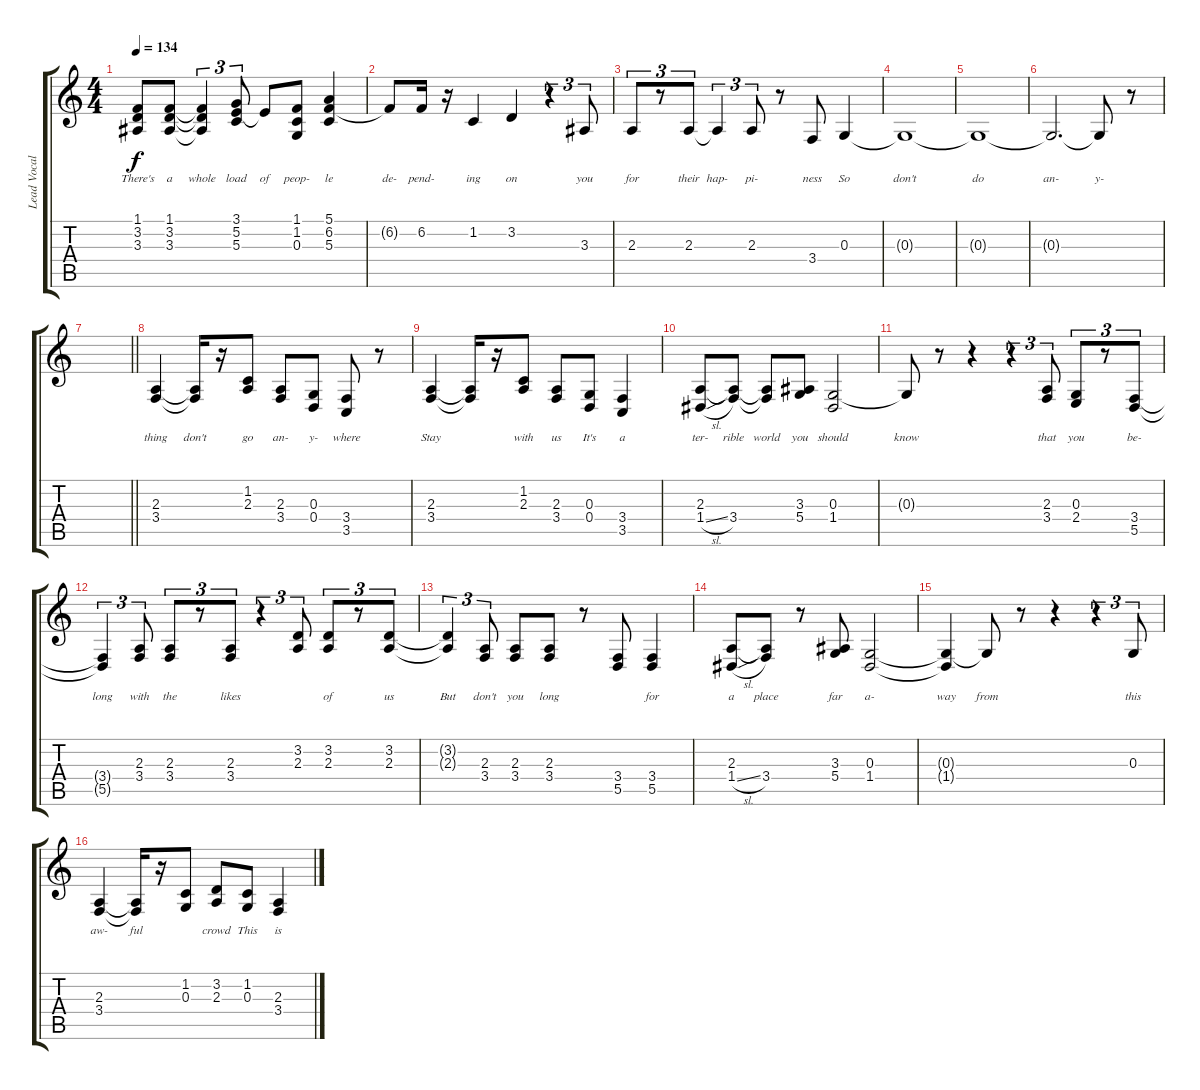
\track ("Lead Vocals" "Lead Vocal") {instrument voiceoohs}
\staff {score tabs}
\tuning (E4 B3 G3 D3 A2 E2) {hide}
\ts (4 4)
\tempo 134
\clef g2
\ks c
(1.1 3.2 3.3).8{lyrics (0 "There's") lyrics (1 "") lyrics (2 "") lyrics (3 "") lyrics (4 "") dy f} (1.1 3.2 3.3).8{lyrics (0 "a") lyrics (1 "") lyrics (2 "") lyrics (3 "") lyrics (4 "")} (1.1{t} 3.2{t} 3.3{t}).4{tu (3 2) lyrics (0 "whole") lyrics (1 "") lyrics (2 "") lyrics (3 "") lyrics (4 "")} (3.1 5.2 5.3).8{tu (3 2) lyrics (0 "load") lyrics (1 "") lyrics (2 "") lyrics (3 "") lyrics (4 "")} 5.2{t}.8{lyrics (0 "of") lyrics (1 "") lyrics (2 "") lyrics (3 "") lyrics (4 "")} (1.1 1.2 0.3).8{lyrics (0 "peop-") lyrics (1 "") lyrics (2 "") lyrics (3 "") lyrics (4 "")} (5.1 6.2 5.3).4{lyrics (0 "le") lyrics (1 "") lyrics (2 "") lyrics (3 "") lyrics (4 "")} |
6.2{t}.8{lyrics (0 "de-") lyrics (1 "") lyrics (2 "") lyrics (3 "") lyrics (4 "")} 6.2.16{lyrics (0 "pend-") lyrics (1 "") lyrics (2 "") lyrics (3 "") lyrics (4 "")} r.16 1.2.4{lyrics (0 "ing") lyrics (1 "") lyrics (2 "") lyrics (3 "") lyrics (4 "")} 3.2.4{lyrics (0 "on") lyrics (1 "") lyrics (2 "") lyrics (3 "") lyrics (4 "")} r.4{tu (3 2)} 3.3.8{tu (3 2) lyrics (0 "you") lyrics (1 "") lyrics (2 "") lyrics (3 "") lyrics (4 "")} |
2.3.8{tu (3 2) lyrics (0 "for") lyrics (1 "") lyrics (2 "") lyrics (3 "") lyrics (4 "")} r.8{tu (3 2)} 2.3.8{tu (3 2) lyrics (0 "their") lyrics (1 "") lyrics (2 "") lyrics (3 "") lyrics (4 "")} 2.3{t}.4{tu (3 2) lyrics (0 "hap-") lyrics (1 "") lyrics (2 "") lyrics (3 "") lyrics (4 "")} 2.3.8{tu (3 2) lyrics (0 "pi-") lyrics (1 "") lyrics (2 "") lyrics (3 "") lyrics (4 "")} r.8 3.4.8{lyrics (0 "ness") lyrics (1 "") lyrics (2 "") lyrics (3 "") lyrics (4 "")} 0.3.4{lyrics (0 "So") lyrics (1 "") lyrics (2 "") lyrics (3 "") lyrics (4 "")} |
0.3{t}.1{lyrics (0 "don't") lyrics (1 "") lyrics (2 "") lyrics (3 "") lyrics (4 "")} |
0.3{t}.1{lyrics (0 "do") lyrics (1 "") lyrics (2 "") lyrics (3 "") lyrics (4 "")} |
0.3{t}.2{d lyrics (0 "an-") lyrics (1 "") lyrics (2 "") lyrics (3 "") lyrics (4 "")} 0.3{t}.8{lyrics (0 "y-") lyrics (1 "") lyrics (2 "") lyrics (3 "") lyrics (4 "")} r.8 |
\barLineRight lightlight
|
(2.3 3.4).4{lyrics (0 "thing") lyrics (1 "") lyrics (2 "") lyrics (3 "") lyrics (4 "")} (2.3{t} 3.4{t}).16{lyrics (0 "don't") lyrics (1 "") lyrics (2 "") lyrics (3 "") lyrics (4 "")} r.16 (1.2 2.3).8{lyrics (0 "go") lyrics (1 "") lyrics (2 "") lyrics (3 "") lyrics (4 "")} (2.3 3.4).8{lyrics (0 "an-") lyrics (1 "") lyrics (2 "") lyrics (3 "") lyrics (4 "")} (0.3 0.4).8{lyrics (0 "y-") lyrics (1 "") lyrics (2 "") lyrics (3 "") lyrics (4 "")} (3.4 3.5).8{lyrics (0 "where") lyrics (1 "") lyrics (2 "") lyrics (3 "") lyrics (4 "")} r.8 |
(2.3 3.4).4{lyrics (0 "Stay") lyrics (1 "") lyrics (2 "") lyrics (3 "") lyrics (4 "")} (2.3{t} 3.4{t}).16{lyrics (0 "") lyrics (1 "") lyrics (2 "") lyrics (3 "") lyrics (4 "")} r.16 (1.2 2.3).8{lyrics (0 "with") lyrics (1 "") lyrics (2 "") lyrics (3 "") lyrics (4 "")} (2.3 3.4).8{lyrics (0 "us") lyrics (1 "") lyrics (2 "") lyrics (3 "") lyrics (4 "")} (0.3 0.4).8{lyrics (0 "It's") lyrics (1 "") lyrics (2 "") lyrics (3 "") lyrics (4 "")} (3.4 3.5).4{lyrics (0 "a") lyrics (1 "") lyrics (2 "") lyrics (3 "") lyrics (4 "")} |
(2.3 1.4{sl}).8{lyrics (0 "ter-") lyrics (1 "") lyrics (2 "") lyrics (3 "") lyrics (4 "")} (2.3{t} 3.4).8{lyrics (0 "rible") lyrics (1 "") lyrics (2 "") lyrics (3 "") lyrics (4 "")} (2.3{t} 3.4{t}).8{lyrics (0 "world") lyrics (1 "") lyrics (2 "") lyrics (3 "") lyrics (4 "")} (3.3 5.4).8{lyrics (0 "you") lyrics (1 "") lyrics (2 "") lyrics (3 "") lyrics (4 "")} (0.3 1.4).2{lyrics (0 "should") lyrics (1 "") lyrics (2 "") lyrics (3 "") lyrics (4 "")} |
0.3{t}.8{lyrics (0 "know") lyrics (1 "") lyrics (2 "") lyrics (3 "") lyrics (4 "")} r.8 r.4 r.4{tu (3 2)} (2.3 3.4).8{tu (3 2) lyrics (0 "that") lyrics (1 "") lyrics (2 "") lyrics (3 "") lyrics (4 "")} (0.3 2.4).8{tu (3 2) lyrics (0 "you") lyrics (1 "") lyrics (2 "") lyrics (3 "") lyrics (4 "")} r.8{tu (3 2)} (3.4 5.5).8{tu (3 2) lyrics (0 "be-") lyrics (1 "") lyrics (2 "") lyrics (3 "") lyrics (4 "")} |
(3.4{t} 5.5{t}).4{tu (3 2) lyrics (0 "long") lyrics (1 "") lyrics (2 "") lyrics (3 "") lyrics (4 "")} (2.3 3.4).8{tu (3 2) lyrics (0 "with") lyrics (1 "") lyrics (2 "") lyrics (3 "") lyrics (4 "")} (2.3 3.4).8{tu (3 2) lyrics (0 "the") lyrics (1 "") lyrics (2 "") lyrics (3 "") lyrics (4 "")} r.8{tu (3 2)} (2.3 3.4).8{tu (3 2) lyrics (0 "likes") lyrics (1 "") lyrics (2 "") lyrics (3 "") lyrics (4 "")} r.4{tu (3 2)} (3.2 2.3).8{tu (3 2) lyrics (0 "") lyrics (1 "") lyrics (2 "") lyrics (3 "") lyrics (4 "")} (3.2 2.3).8{tu (3 2) lyrics (0 "of") lyrics (1 "") lyrics (2 "") lyrics (3 "") lyrics (4 "")} r.8{tu (3 2)} (3.2 2.3).8{tu (3 2) lyrics (0 "us") lyrics (1 "") lyrics (2 "") lyrics (3 "") lyrics (4 "")} |
(3.2{t} 2.3{t}).4{tu (3 2) lyrics (0 "But") lyrics (1 "") lyrics (2 "") lyrics (3 "") lyrics (4 "")} (2.3 3.4).8{tu (3 2) lyrics (0 "don't") lyrics (1 "") lyrics (2 "") lyrics (3 "") lyrics (4 "")} (2.3 3.4).8{lyrics (0 "you") lyrics (1 "") lyrics (2 "") lyrics (3 "") lyrics (4 "")} (2.3 3.4).8{lyrics (0 "long") lyrics (1 "") lyrics (2 "") lyrics (3 "") lyrics (4 "")} r.8 (3.4 5.5).8{lyrics (0 "") lyrics (1 "") lyrics (2 "") lyrics (3 "") lyrics (4 "")} (3.4 5.5).4{lyrics (0 "for") lyrics (1 "") lyrics (2 "") lyrics (3 "") lyrics (4 "")} |
(2.3 1.4{sl}).8{lyrics (0 "a") lyrics (1 "") lyrics (2 "") lyrics (3 "") lyrics (4 "")} (2.3{t} 3.4).8{lyrics (0 "place") lyrics (1 "") lyrics (2 "") lyrics (3 "") lyrics (4 "")} r.8 (3.3 5.4).8{lyrics (0 "far") lyrics (1 "") lyrics (2 "") lyrics (3 "") lyrics (4 "")} (0.3 1.4).2{lyrics (0 "a-") lyrics (1 "") lyrics (2 "") lyrics (3 "") lyrics (4 "")} |
(0.3{t} 1.4{t}).4{lyrics (0 "way") lyrics (1 "") lyrics (2 "") lyrics (3 "") lyrics (4 "")} 0.3{t}.8{lyrics (0 "from") lyrics (1 "") lyrics (2 "") lyrics (3 "") lyrics (4 "")} r.8 r.4 r.4{tu (3 2)} 0.3.8{tu (3 2) lyrics (0 "this") lyrics (1 "") lyrics (2 "") lyrics (3 "") lyrics (4 "")} |
(2.3 3.4).4{lyrics (0 "aw-") lyrics (1 "") lyrics (2 "") lyrics (3 "") lyrics (4 "")} (2.3{t} 3.4{t}).16{lyrics (0 "ful") lyrics (1 "") lyrics (2 "") lyrics (3 "") lyrics (4 "")} r.16 (1.2 0.3).8{lyrics (0 "") lyrics (1 "") lyrics (2 "") lyrics (3 "") lyrics (4 "")} (3.2 2.3).8{lyrics (0 "crowd") lyrics (1 "") lyrics (2 "") lyrics (3 "") lyrics (4 "")} (1.2 0.3).8{lyrics (0 "This") lyrics (1 "") lyrics (2 "") lyrics (3 "") lyrics (4 "")} (2.3 3.4).4{lyrics (0 "is") lyrics (1 "") lyrics (2 "") lyrics (3 "") lyrics (4 "")}
